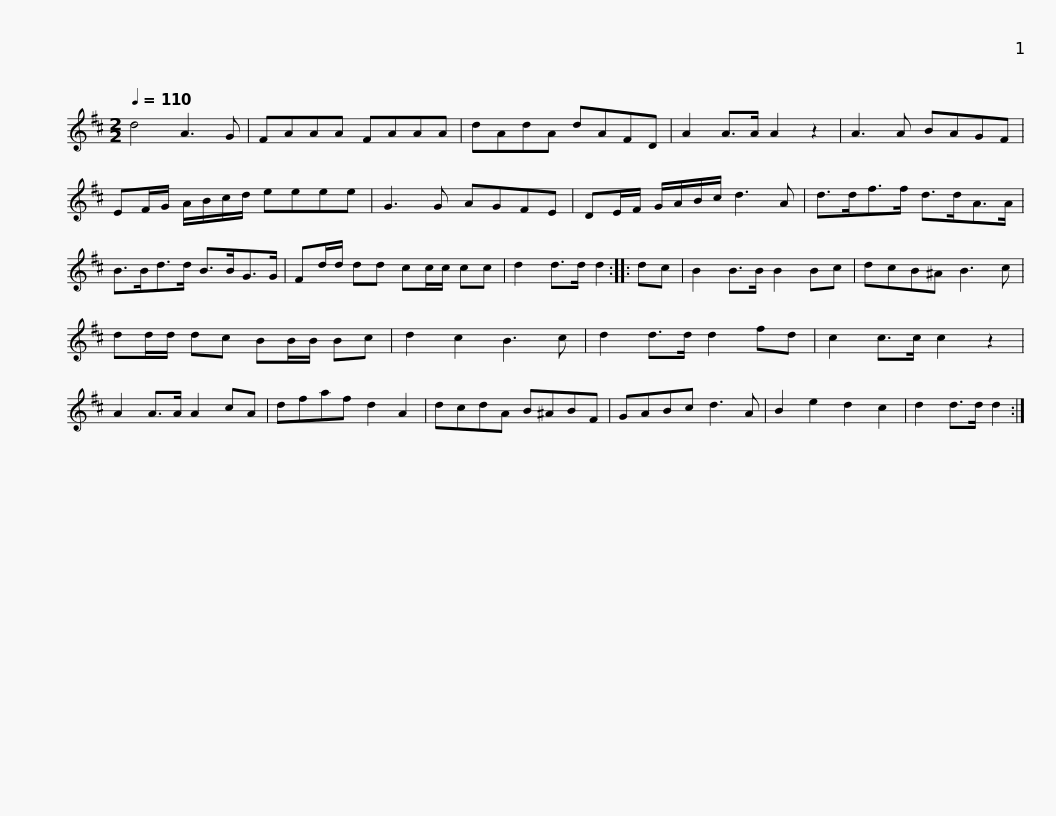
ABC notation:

X:1
L:1/8
Q:1/4=110
M:2/2
I:linebreak $
K:D
V:1 treble
V:1
 d4 A3 G | FAAA FAAA | dAdA dAFD | A2 A>A A2 z2 | A3 A BAGF | %5
 EF/G/ A/B/c/d/ eeee |$ G3 G AGFE | DE/F/ G/A/B/c/ d3 A | d>df>f d>dA>A | B>Bd>d B>BG>G | %10
 Fd/d/ dd cc/c/ cc |$ d2 d>d d2 :: dc | B2 B>B B2 Bc | dcB^A B3 c | %15
 dd/d/ dc BB/B/ Bc | d2 c2 B3 c | d2 d>d d2 fd |$ c2 c>c c2 z2 | A2 A>A A2 cA | %20
 dfaf d2 A2 | dcdA B^ABF | GABc d3 A | B2 e2 d2 c2 | d2 d>d d2 :| %25
